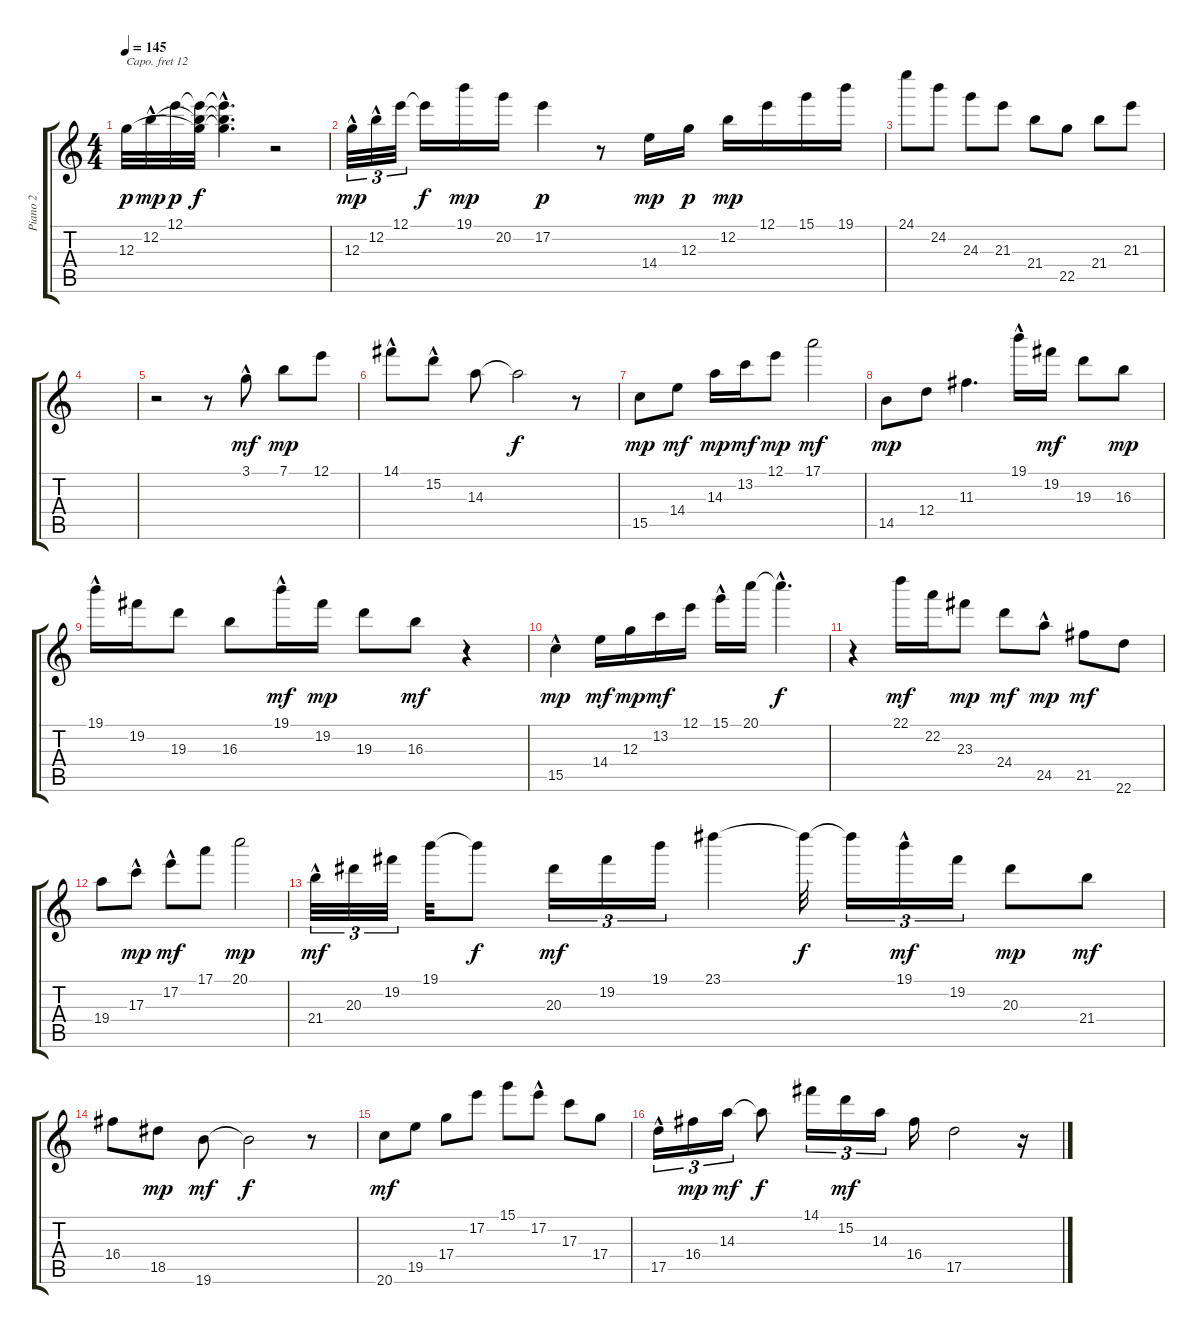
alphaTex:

\track ("Piano 2" "Piano 2") {instrument acousticgrandpiano}
\staff {score tabs}
\capo 12
\tuning (E4 B3 G3 D3 A2 E2) {hide}
\ts (4 4)
\tempo 145
\clef g2
\ks c
12.3.32{dy p instrument acousticgrandpiano} 12.2{hac}.32{dy mp} 12.1.32{dy p} (12.1{t} 12.2{t} 12.3{t}).32{dy f} (12.1{hac t} 12.2{hac t} 12.3{hac t}).4{d} r.2 |
12.3{hac}.32{tu (3 2) dy mp} 12.2{hac}.32{tu (3 2)} 12.1.32{tu (3 2)} 12.1{t}.16{dy f} 19.1.16{dy mp} 20.2.16 17.2.4{dy p} r.8 14.4.16{dy mp} 12.3.16{dy p} 12.2.16{dy mp} 12.1.16 15.1.16 19.1.16 |
24.1.8 24.2.8 24.3.8 21.3.8 21.4.8 22.5.8 21.4.8 21.3.8 |
|
r.2 r.8 3.1{hac}.8{dy mf} 7.1.8{dy mp} 12.1.8 |
14.1{hac}.8 15.2{hac}.8 14.3.8 14.3{t}.2{dy f} r.8 |
15.5.8{dy mp} 14.4.8{dy mf} 14.3.16{dy mp} 13.2.16{dy mf} 12.1.8{dy mp} 17.1.2{dy mf} |
14.5.8{dy mp} 12.4.8 11.3.4{d} 19.1{hac}.16 19.2.16{dy mf} 19.3.8 16.3.8{dy mp} |
19.1{hac}.16 19.2.16 19.3.8 16.3.8 19.1{hac}.16{dy mf} 19.2.16{dy mp} 19.3.8 16.3.8{dy mf} r.4 |
15.5{hac}.4{dy mp} 14.4.16{dy mf} 12.3.16{dy mp} 13.2.16{dy mf} 12.1.16 15.1{hac}.16 20.1.16 20.1{hac t}.4{d dy f} |
r.4 22.1.16{dy mf} 22.2.16 23.3.8{dy mp} 24.4.8{dy mf} 24.5{hac}.8{dy mp} 21.5.8{dy mf} 22.6.8 |
19.4.8 17.3{hac}.8{dy mp} 17.2{hac}.8{dy mf} 17.1.8 20.1.2{dy mp} |
21.4{hac}.32{tu (3 2) dy mf} 20.3.32{tu (3 2)} 19.2.32{tu (3 2)} 19.1.32 19.1{t}.8{dy f} 20.3.16{tu (3 2) dy mf} 19.2.16{tu (3 2)} 19.1.16{tu (3 2)} 23.1.4 23.1{t}.32{dy f} 23.1{t}.16{tu (3 2)} 19.1{hac}.16{tu (3 2) dy mf} 19.2.16{tu (3 2)} 20.3.8{dy mp} 21.4.8{dy mf} |
16.4.8 18.5.8{dy mp} 19.6.8{dy mf} 19.6{t}.2{dy f} r.8 |
20.6.8{dy mf} 19.5.8 17.4.8 17.2.8 15.1.8 17.2{hac}.8 17.3.8 17.4.8 |
17.5{hac}.16{tu (3 2)} 16.4.16{tu (3 2) dy mp} 14.3.16{tu (3 2) dy mf} 14.3{t}.8{dy f} 14.1.16{tu (3 2)} 15.2.16{tu (3 2) dy mf} 14.3.16{tu (3 2)} 16.4.16 17.5.2 r.16
